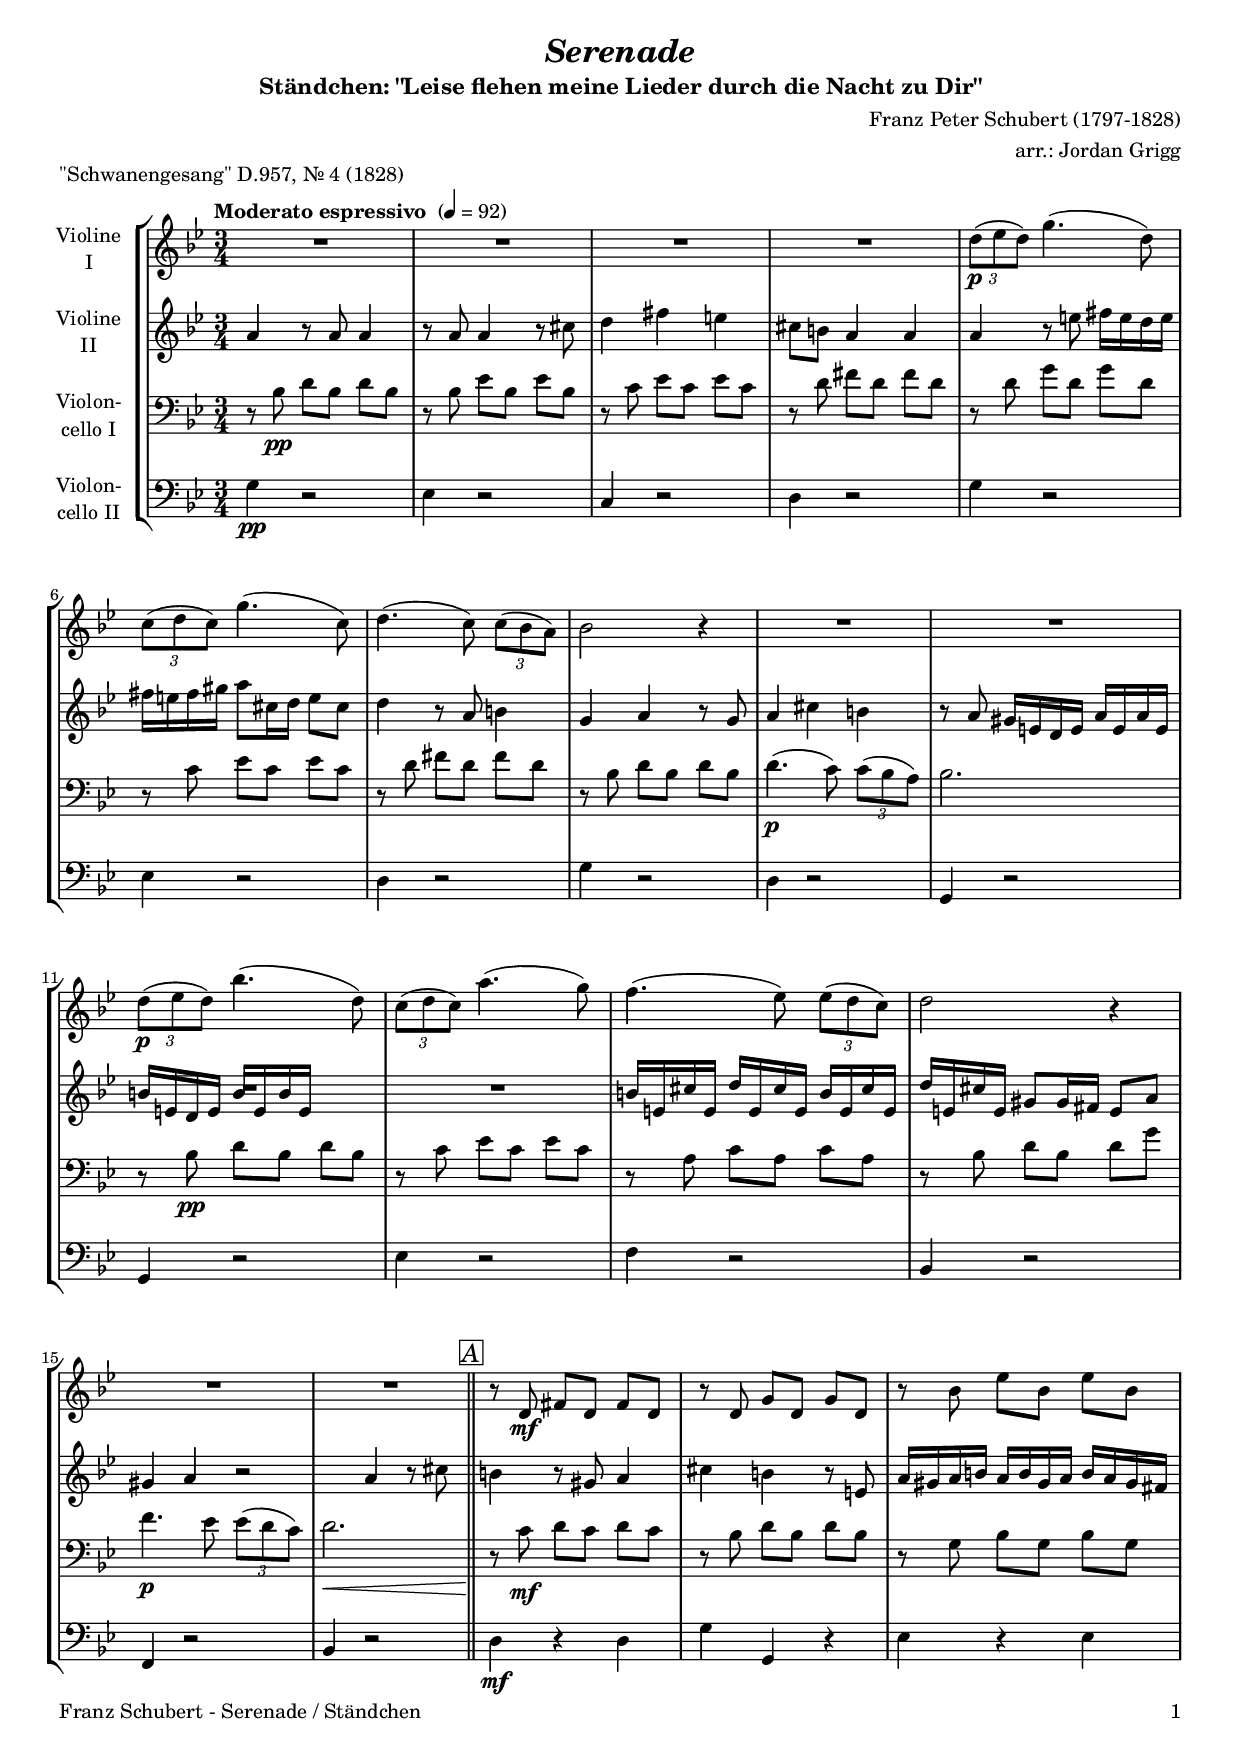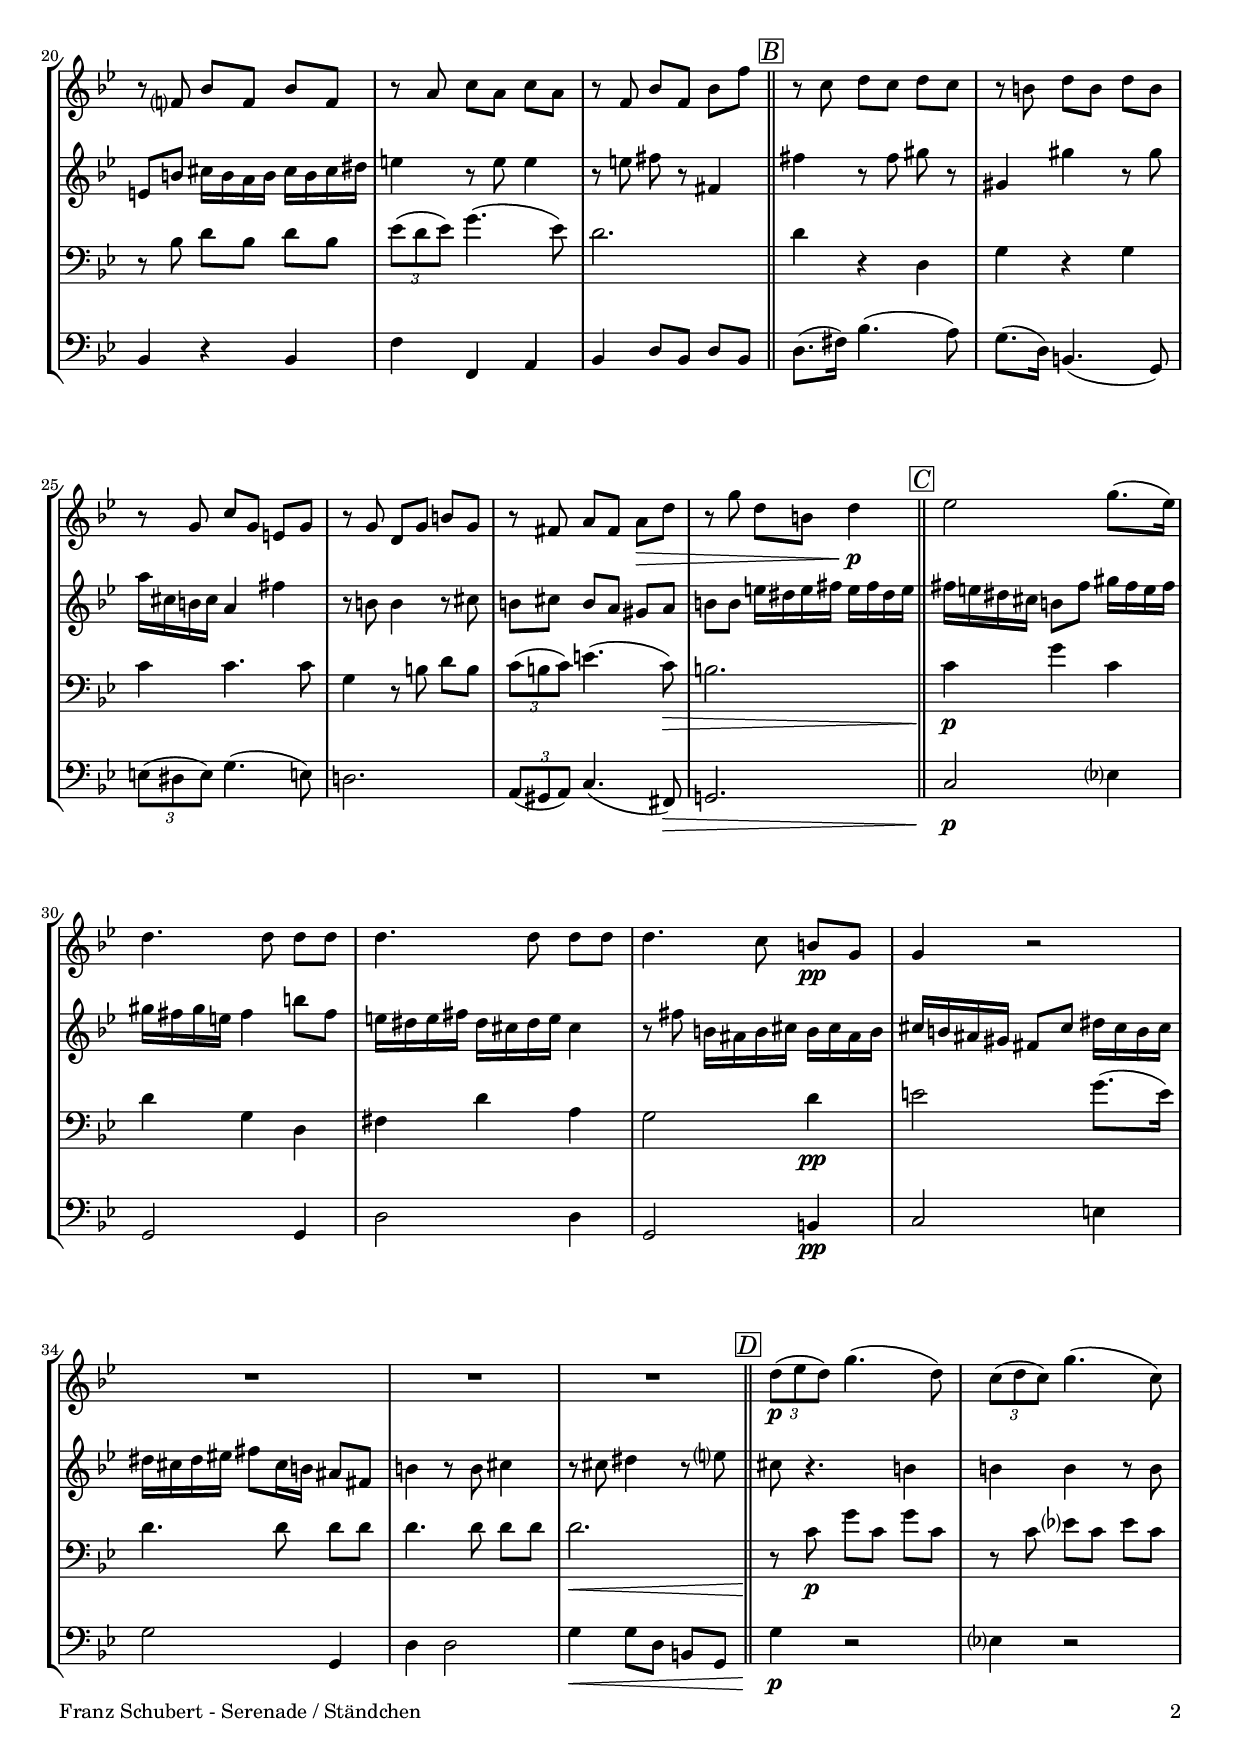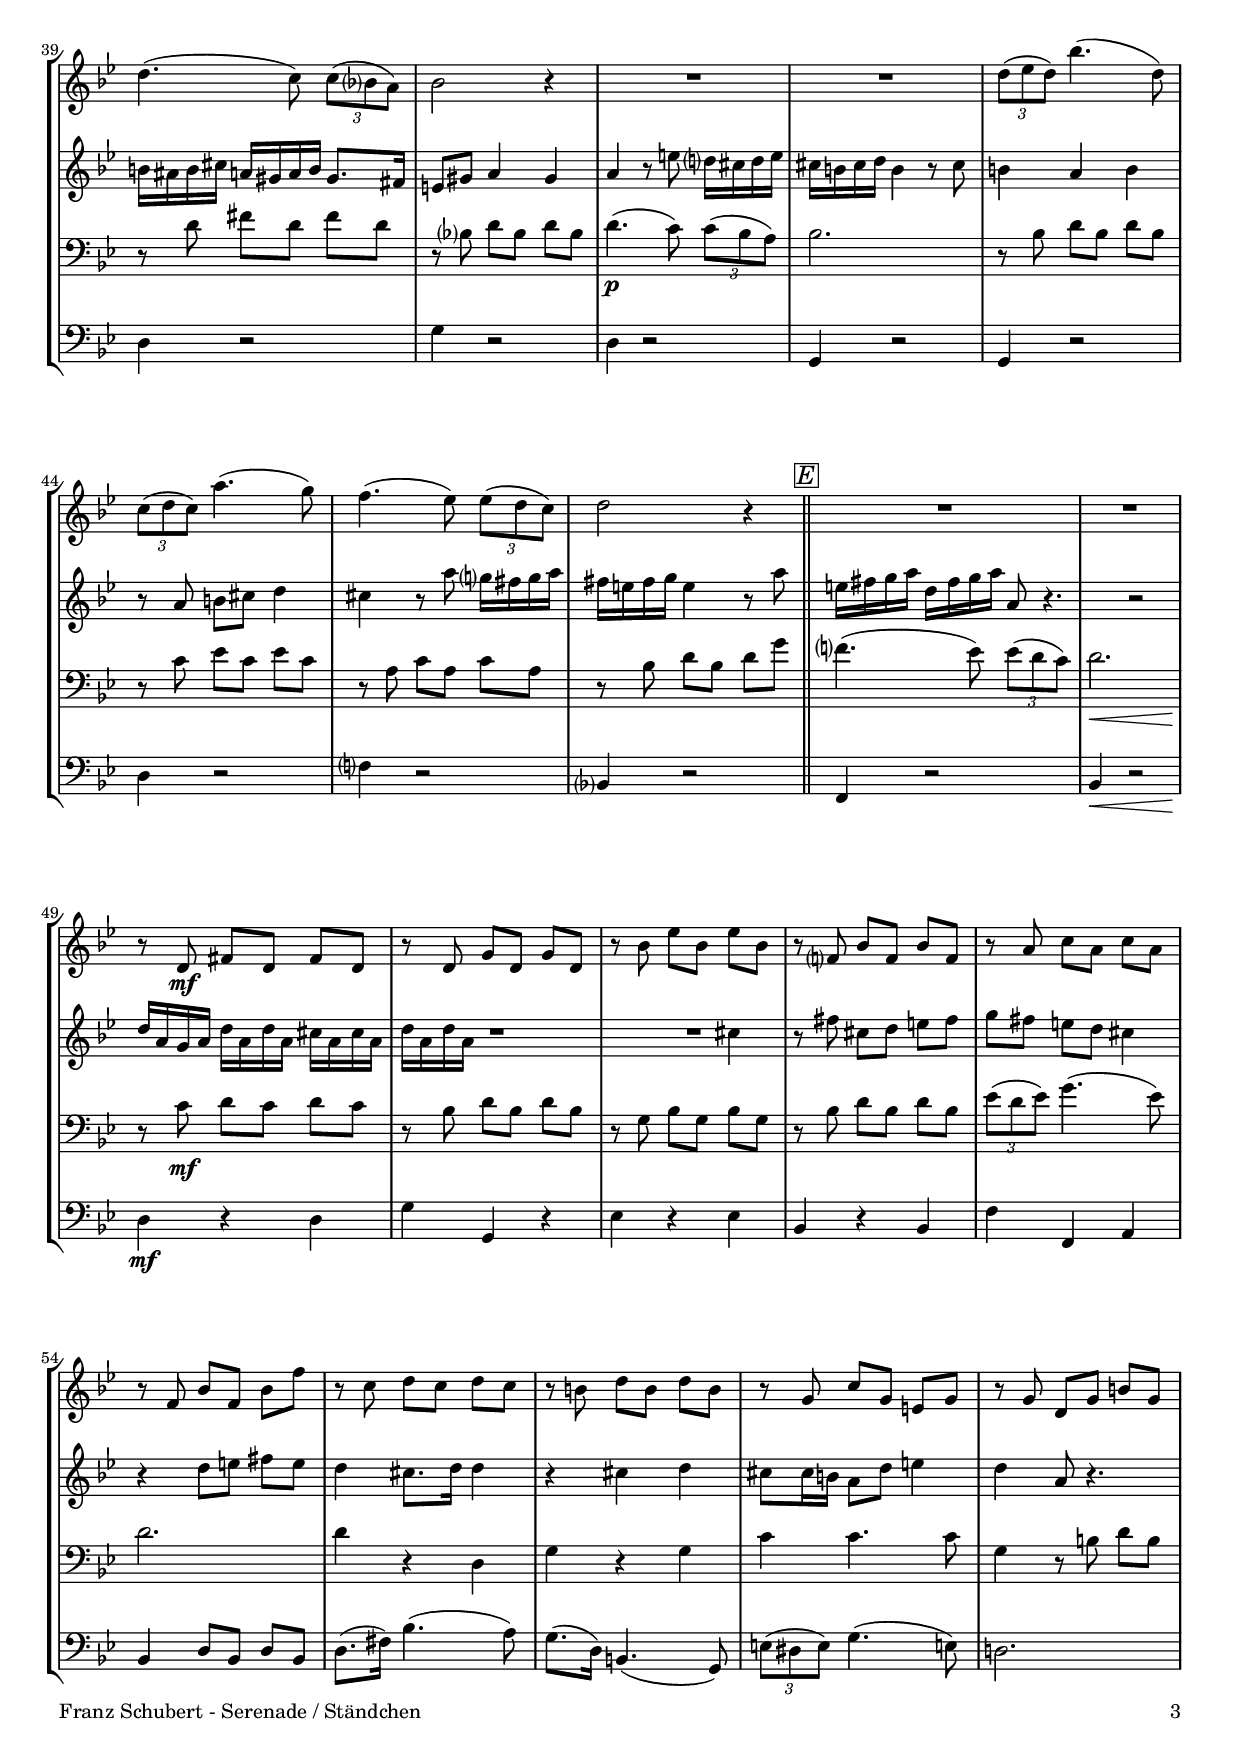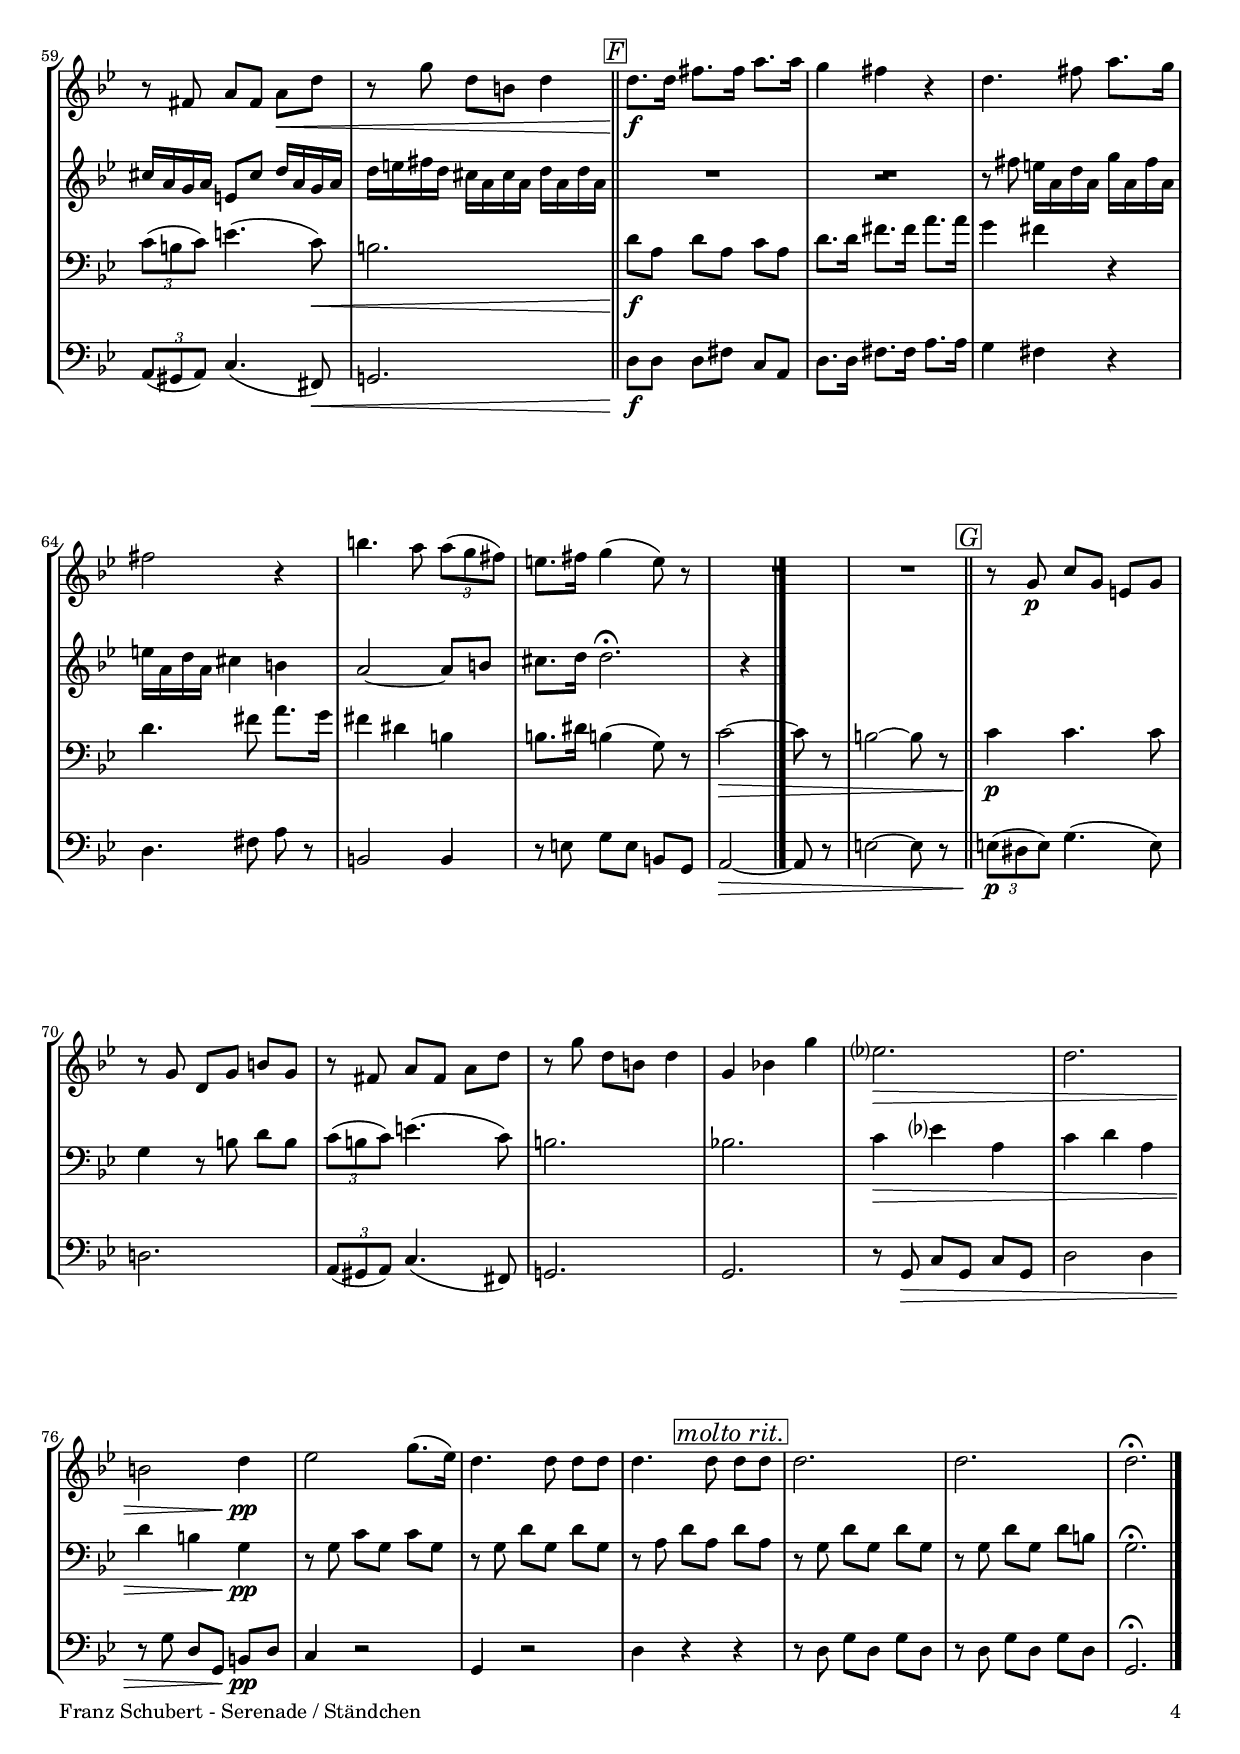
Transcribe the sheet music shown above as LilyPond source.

\version "2.24.4"
\include "deutsch.ly"
  
#(set-global-staff-size 17.5)

\header {
  title     = \markup \bold \italic "Serenade"
  subtitle  = "Ständchen: \"Leise flehen meine Lieder durch die Nacht zu Dir\""
  composer  = "Franz Peter Schubert (1797-1828)"
  arranger  = "arr.: Jordan Grigg"
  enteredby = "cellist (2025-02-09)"
  piece     = "\"Schwanengesang\" D.957, Nr. 4 (1828)"
}

voiceconsts = {
  \key g \minor
  \time 3/4
  \clef "treble"
  \numericTimeSignature
  \compressEmptyMeasures
% Set default beaming for all staves
  \set Timing.beamExceptions = #'()
  \set Timing.baseMoment     = #(ly:make-moment 1 4)
  \set Timing.beatStructure  = #'(1 1 1)
  \tempo "Moderato espressivo " 4=92
}

mipz = "pizzicato strings"
mivl = "violin"
miva = "viola"
mivc = "cello"

boxa = { \bar "||" \mark \markup \box \italic "A" }
boxb = { \bar "||" \mark \markup \box \italic "B" }
boxc = { \bar "||" \mark \markup \box \italic "C" }
boxd = { \bar "||" \mark \markup \box \italic "D" }
boxe = { \bar "||" \mark \markup \box \italic "E" }
boxf = { \bar "||" \mark \markup \box \italic "F" }
boxg = { \bar "||" \mark \markup \box \italic "G" }

mrit = \mark \markup \box \italic "molto rit."

va = \relative c'' {
  \voiceconsts
  \clef "treble"

  R2.*4
  \tuplet 3/2 4 { d8(\p es d) } g4.( d8)
  \tuplet 3/2 4 { c( d c) } g'4.( c,8)
  d4.( c8) \tuplet 3/2 4 { c( b a) }
  b2 r4
  R2.*2
  \tuplet 3/2 4 { d8(\p es d) } b'4.( d,8)
  
  \tuplet 3/2 4 { c( d c) } a'4.( g8)
  f4.( es8) \tuplet 3/2 4 { es( d c) }
  d2 r4
  R2.*2 \boxa
  r8 d,\mf fis d fis d

  r d g d g d
  r b' es b es b
  r f? b f b f
  r a c a c a
  r f b f b f' \boxb
  r c d c d c

  r h d h d h
  r g c g e g
  r g d g h g
  r fis a fis a\> d
  r g d h d4\p \boxc
  es2 g8.( es16)

  d4. d8 d d
  d4. d8 d d
  d4. c8 h\pp g
  g4 r2
  R2.*3 \boxd
  \tuplet 3/2 4 { d'8(\p es d) } g4.( d8)
  \tuplet 3/2 4 { c( d c) } g'4.( c,8)
  d4.( c8) \tuplet 3/2 4 { c( b? a) }
  b2 r4
  R2.*2
  
  \tuplet 3/2 4 { d8( es d) } b'4.( d,8)
  \tuplet 3/2 4 { c( d c) } a'4.( g8)
  f4.( es8) \tuplet 3/2 4 { es( d c) }
  d2 r4 \boxe
  R2.*2

  r8 d,\mf fis d fis d
  r d g d g d
  r b' es b es b
  r f? b f b f
  r a c a c a
  r f b f b f'

  r c d c d c
  r h d h d h
  r g c g e g
  r g d g h g
  r fis a fis a\< d
  r g d h d4 \boxf

  d8.\!\f d16 fis8. fis16 a8. a16
  g4 fis r
  d4. fis8 a8. g16
  fis2 r4
  h4. a8 \tuplet 3/2 4 { a( g fis) }
  e8. fis16 g4( e8) r

  R2.*2 \boxg
  r8 g,\p c g e g
  r g d g h g
  r fis a fis a d
  r g d h d4

  g, b! g'
  es?2.\decr
  d
  h2 d4\pp
  es2 g8.( es16)

  d4. d8 d d
  d4. d8 \mrit d d
  d2.
  d
  d\fermata \bar "|."
}

\include "v2.ily"
vc = \relative c' {
  \voiceconsts
  \clef "bass"

  r8 b\pp d b d b
  r b es b es b
  r c es c es c
  r d fis d fis d
  r d g d g d

  r c es c es c
  r d fis d fis d
  r b d b d b
  d4.(\p c8) \tuplet 3/2 4 { c( b a) }
  b2.
  r8 b\pp d b d b

  r c es c es c
  r a c a c a
  r b d b d g
  f4.\p es8 \tuplet 3/2 4 { es( d c) }
  d2.\< \boxa
  r8\! c\mf d c d c

  r b d b d b
  r g b g b g
  r b d b d b
  \tuplet 3/2 { es8( d es) } g4.( es8)
  d2. \boxb
  d4 r d,

  g r g
  c c4. c8
  g4 r8 h d h
  \tuplet 3/2 4 { c( h c) } e4.( c8)\>
  h2. \boxc
  c4\!\p g' c,

  d g, d
  fis d' a
  g2 d'4\pp
  e2 g8.( e16)
  d4. d8 d d
  d4. d8 d d
  d2.\< \boxd

  r8\! c\p g' c, g' c,
  r c es? c es c
  r d fis d fis d
  r b? d b d b
  d4.(\p c8) \tuplet 3/2 4 { c( b a) }
  b2.

  r8 b d b d b
  r c es c es c
  r a c a c a
  r b d b d g
  f?4.( es8) \tuplet 3/2 4 { es( d c) }
  d2.\<

  r8\! c\mf d c d c
  r b d b d b
  r g b g b g
  r b d b d b
  \tuplet 3/2 4 { es( d es) } g4.( es8)
  d2.

  d4 r d,
  g r g
  c c4. c8
  g4 r8 h d h
  \tuplet 3/2 4 { c( h c) } e4.( c8)\<
  h2. \boxf

  d8\!\f a d a c a
  d8. d16 fis8. fis16 a8. a16
  g4 fis r
  d4. fis8 a8. g16
  fis4 dis h
  h8. dis16 h!4( g8) r

  c2~\decr c8 r
  h2~ h8 r \boxg
  c4\p c4. c8
  g4 r8 h d h
  \tuplet 3/2 4 { c( h c) } e4.( c8)
  h2.

  b!
  c4\decr es? a,
  c d a
  d h g\pp
  r8 g c g c g

  r g d' g, d' g,
  r a d a \mrit d a
  r g d' g, d' g,
  r g d' g, d' h
  g2.\fermata \bar "|."
}

vd = \relative c' {
  \voiceconsts
  \clef "bass"

  g4\pp r2
  es4 r2
  c4 r2
  d4 r2
  g4 r2

  es4 r2
  d4 r2
  g4 r2
  d4 r2
  g,4 r2
  g4 r2

  es'4 r2
  f4 r2
  b,4 r2
  f4 r2
  b4 r2 \boxa
  d4\mf r d

  g g, r
  es' r es
  b r b
  f' f, a
  b d8 b d b \boxb
  d8.( fis16) b4.( a8)

  g8.( d16) h4.( g8)
  \tuplet 3/2 4 { e'( dis e) } g4.( e!8)
  d!2.
  \tuplet 3/2 4 { a8( gis a) } c4.( fis,8)\>
  g!2. \boxc
  c2\!\p es?4

  g,2 g4
  d'2 d4
  g,2 h4\pp
  c2 e4
  g2 g,4
  d' d2
  g4\< g8 d h g \boxd

  g'4\!\p r2
  es?4 r2
  d4 r2
  g4 r2
  d4 r2
  g,4 r2

  g4 r2
  d'4 r2
  f?4 r2
  b,?4 r2 \boxe
  f4 r2
  b4\< r2

  d4\!\mf r d
  g g, r
  es' r es
  b r b
  f' f, a
  b d8 b d b

  d8.( fis16) b4.( a8)
  g8.( d16) h4.( g8)
  \tuplet 3/2 4 { e'( dis e) } g4.( e!8)
  d!2.
  \tuplet 3/2 4 { a8( gis a) } c4.( fis,8)\<
  g!2. \boxf

  d'8\!\f d d fis c a
  d8. d16 fis8. fis16 a8. a16
  g4 fis r
  d4. fis8 a r
  h,2 h4
  r8 e g e h g

  a2~\decr a8 r
  e'2~ e8 r \boxg
  \tuplet 3/2 4 { e(\p dis e) } g4.( e8)
  d!2.
  \tuplet 3/2 4 { a8( gis a) } c4.( fis,8)
  g!2.

  g
  r8 g\decr c g c g
  d'2 d4
  r8 g d g, h\pp d
  c4 r2

  g4 r2
  d'4 r \mrit r
  r8 d g d g d
  r d g d g d
  g,2.\fermata \bar "|."
}


music = \new StaffGroup <<
      \new Staff {
	\set Staff.midiInstrument = \mivl
	\set Staff.instrumentName = \markup \center-column { "Violine" "I" }
	\transpose g g { \va }
      }

      \new Staff {
	\set Staff.midiInstrument = \mivl
	\set Staff.instrumentName = \markup \center-column { "Violine" "II" }
	\transpose g g { \vb }
      }

      \new Staff {
	\set Staff.midiInstrument = \mivc
	\set Staff.instrumentName = \markup \center-column { "Violon-" "cello I" }
	\transpose g g { \vc }
      }

      \new Staff {
	\set Staff.midiInstrument = \mivc
	\set Staff.instrumentName = \markup \center-column { "Violon-" "cello II" }
	\transpose g g { \vd }
      }
>>

\book {
  \paper {
    print-page-number = ##t
    print-first-page-number = ##t
    ragged-last-bottom = ##f
    oddHeaderMarkup = \markup \null
    evenHeaderMarkup = \markup \null
    oddFooterMarkup = \markup {
      \fill-line {
        \if \should-print-page-number
        "Franz Schubert - Serenade / Ständchen" \fromproperty #'page:page-number-string
      }
    }
    evenFooterMarkup = \oddFooterMarkup
  } \score {
    \music
    \layout {}
  }

  \score {
    \unfoldRepeats \music

    \midi {
      \context {
        \Score
      }
    }
  }
}
